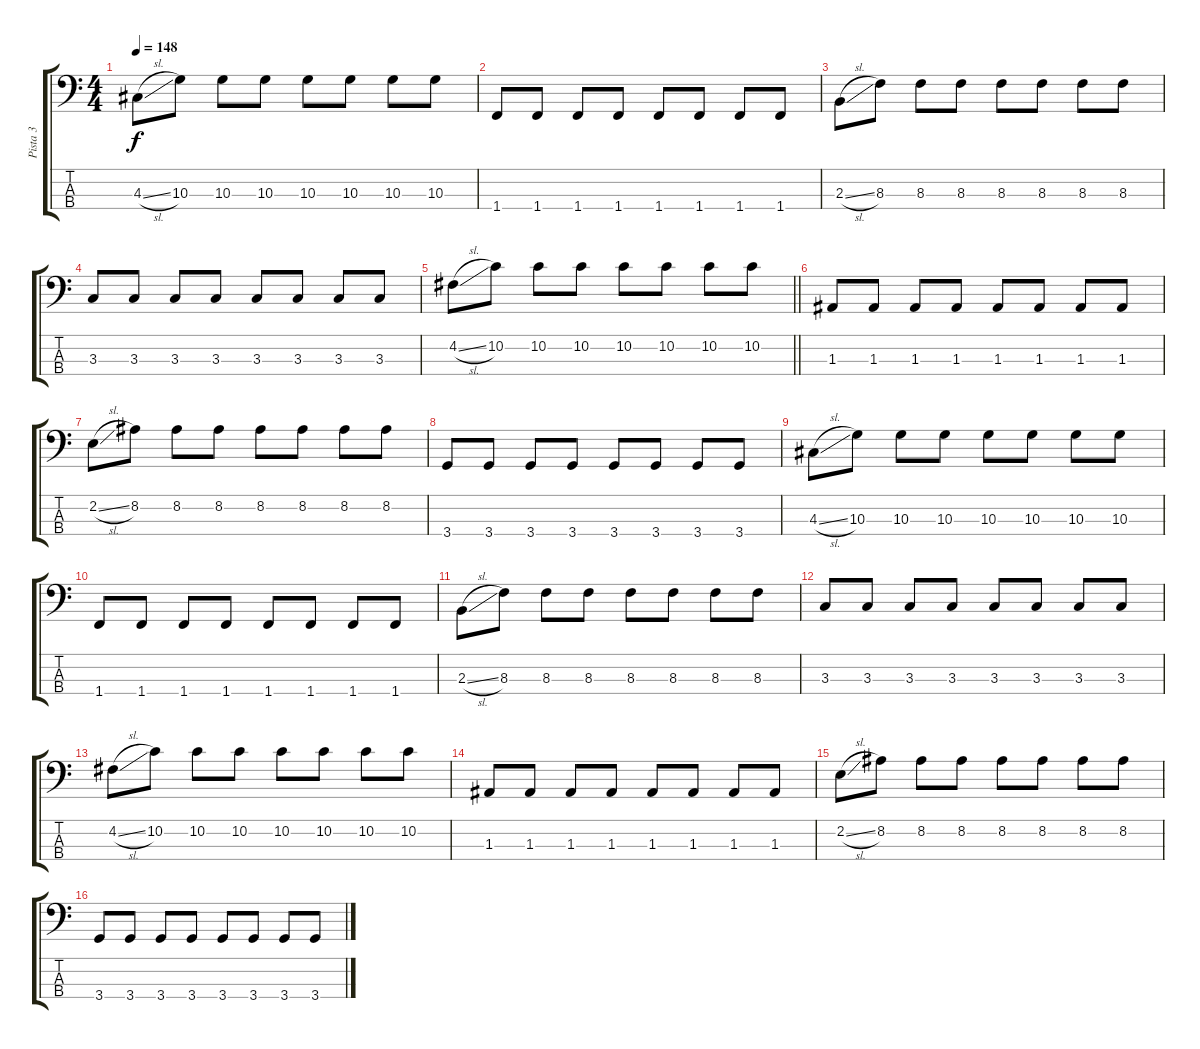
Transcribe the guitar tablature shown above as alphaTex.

\track ("Pista 3" "Pista 3") {instrument electricbasspick}
\staff {score tabs}
\tuning (G2 D2 A1 E1) {hide}
\ts (4 4)
\tempo 148
\clef f4
\ks c
4.3{sl}.8{dy f} 10.3.8 10.3.8 10.3.8 10.3.8 10.3.8 10.3.8 10.3.8 |
1.4.8 1.4.8 1.4.8 1.4.8 1.4.8 1.4.8 1.4.8 1.4.8 |
2.3{sl}.8 8.3.8 8.3.8 8.3.8 8.3.8 8.3.8 8.3.8 8.3.8 |
3.3.8 3.3.8 3.3.8 3.3.8 3.3.8 3.3.8 3.3.8 3.3.8 |
\barLineRight lightlight
4.2{sl}.8 10.2.8 10.2.8 10.2.8 10.2.8 10.2.8 10.2.8 10.2.8 |
1.3.8 1.3.8 1.3.8 1.3.8 1.3.8 1.3.8 1.3.8 1.3.8 |
2.2{sl}.8 8.2.8 8.2.8 8.2.8 8.2.8 8.2.8 8.2.8 8.2.8 |
3.4.8 3.4.8 3.4.8 3.4.8 3.4.8 3.4.8 3.4.8 3.4.8 |
4.3{sl}.8 10.3.8 10.3.8 10.3.8 10.3.8 10.3.8 10.3.8 10.3.8 |
1.4.8 1.4.8 1.4.8 1.4.8 1.4.8 1.4.8 1.4.8 1.4.8 |
2.3{sl}.8 8.3.8 8.3.8 8.3.8 8.3.8 8.3.8 8.3.8 8.3.8 |
3.3.8 3.3.8 3.3.8 3.3.8 3.3.8 3.3.8 3.3.8 3.3.8 |
4.2{sl}.8 10.2.8 10.2.8 10.2.8 10.2.8 10.2.8 10.2.8 10.2.8 |
1.3.8 1.3.8 1.3.8 1.3.8 1.3.8 1.3.8 1.3.8 1.3.8 |
2.2{sl}.8 8.2.8 8.2.8 8.2.8 8.2.8 8.2.8 8.2.8 8.2.8 |
3.4.8 3.4.8 3.4.8 3.4.8 3.4.8 3.4.8 3.4.8 3.4.8
